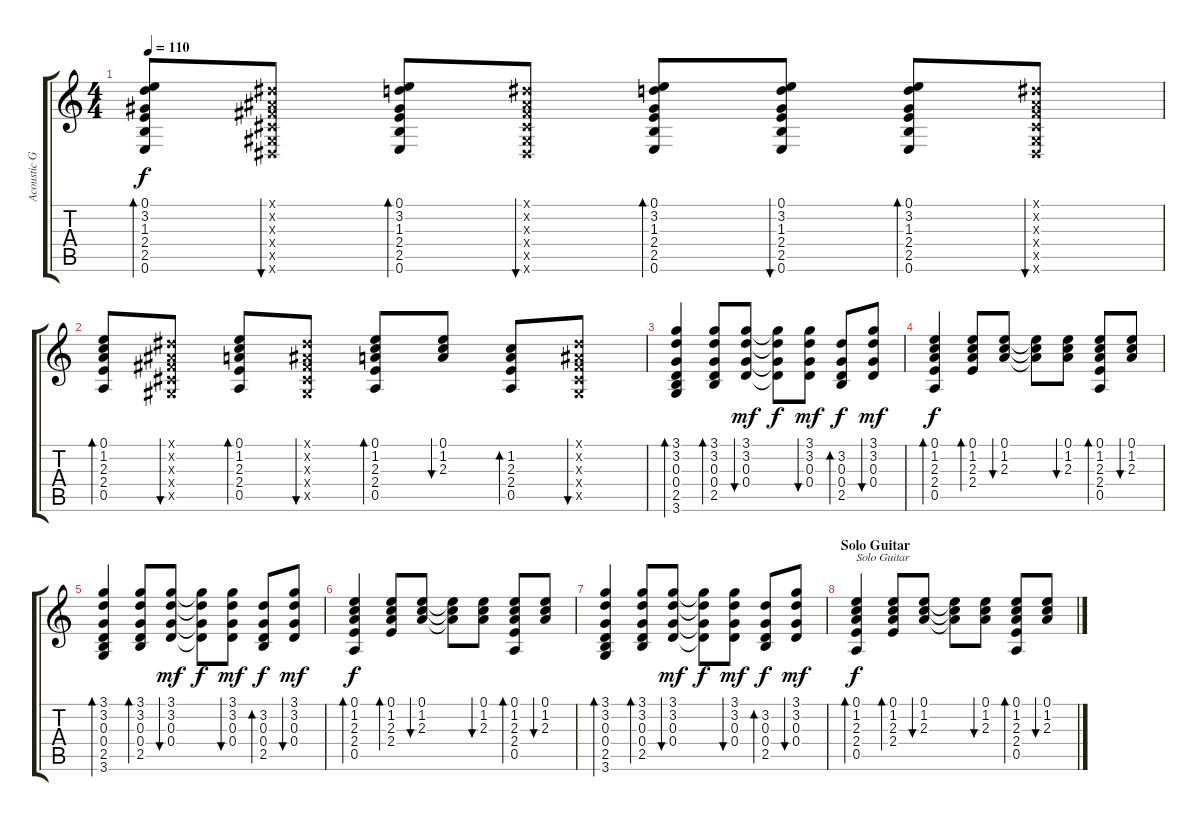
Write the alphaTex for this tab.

\track ("Acoustic Guitar" "Acoustic G") {instrument acousticguitarsteel}
\staff {score tabs}
\tuning (E4 B3 G3 D3 A2 E2) {hide}
\ts (4 4)
\tempo 110
\clef g2
\ks c
(0.1 3.2 1.3 2.4 2.5 0.6).8{bd 30 dy f} (-1.1{x} -1.2{x} -1.3{x} -1.4{x} -1.5{x} -1.6{x}).8{bu 30} (0.1 3.2 1.3 2.4 2.5 0.6).8{bd 30} (-1.1{x} -1.2{x} -1.3{x} -1.4{x} -1.5{x} -1.6{x}).8{bu 30} (0.1 3.2 1.3 2.4 2.5 0.6).8{bd 30} (0.1 3.2 1.3 2.4 2.5 0.6).8{bu 30} (0.1 3.2 1.3 2.4 2.5 0.6).8{bd 30} (-1.1{x} -1.2{x} -1.3{x} -1.4{x} -1.5{x} -1.6{x}).8{bu 30} |
(0.1 1.2 2.3 2.4 0.5).8{bd 30} (-1.1{x} -1.2{x} -1.3{x} -1.4{x} -1.5{x}).8{bu 30} (0.1 1.2 2.3 2.4 0.5).8{bd 30} (-1.1{x} -1.2{x} -1.3{x} -1.4{x} -1.5{x}).8{bu 30} (0.1 1.2 2.3 2.4 0.5).8{bd 30} (0.1 1.2 2.3).8{bu 30} (1.2 2.3 2.4 0.5).8{bd 30} (-1.1{x} -1.2{x} -1.3{x} -1.4{x} -1.5{x}).8{bu 30} |
(3.1 3.2 0.3 0.4 2.5 3.6).4{bd 30} (3.1 3.2 0.3 0.4 2.5).8{bd 30} (3.1 3.2 0.3 0.4).8{bu 30 dy mf} (3.1{t} 3.2{t} 0.3{t} 0.4{t}).8{dy f} (3.1 3.2 0.3 0.4).8{bu 30 dy mf} (3.2 0.3 0.4 2.5).8{bd 30 dy f} (3.1 3.2 0.3 0.4).8{bu 30 dy mf} |
(0.1 1.2 2.3 2.4 0.5).4{bd 30 dy f} (0.1 1.2 2.3 2.4).8{bd 30} (0.1 1.2 2.3).8{bu 30} (0.1{t} 1.2{t} 2.3{t}).8 (0.1 1.2 2.3).8{bu 30} (0.1 1.2 2.3 2.4 0.5).8{bd 30} (0.1 1.2 2.3).8{bu 30} |
(3.1 3.2 0.3 0.4 2.5 3.6).4{bd 30} (3.1 3.2 0.3 0.4 2.5).8{bd 30} (3.1 3.2 0.3 0.4).8{bu 30 dy mf} (3.1{t} 3.2{t} 0.3{t} 0.4{t}).8{dy f} (3.1 3.2 0.3 0.4).8{bu 30 dy mf} (3.2 0.3 0.4 2.5).8{bd 30 dy f} (3.1 3.2 0.3 0.4).8{bu 30 dy mf} |
(0.1 1.2 2.3 2.4 0.5).4{bd 30 dy f} (0.1 1.2 2.3 2.4).8{bd 30} (0.1 1.2 2.3).8{bu 30} (0.1{t} 1.2{t} 2.3{t}).8 (0.1 1.2 2.3).8{bu 30} (0.1 1.2 2.3 2.4 0.5).8{bd 30} (0.1 1.2 2.3).8{bu 30} |
(3.1 3.2 0.3 0.4 2.5 3.6).4{bd 30} (3.1 3.2 0.3 0.4 2.5).8{bd 30} (3.1 3.2 0.3 0.4).8{bu 30 dy mf} (3.1{t} 3.2{t} 0.3{t} 0.4{t}).8{dy f} (3.1 3.2 0.3 0.4).8{bu 30 dy mf} (3.2 0.3 0.4 2.5).8{bd 30 dy f} (3.1 3.2 0.3 0.4).8{bu 30 dy mf} |
\section ("" "Solo Guitar")
(0.1 1.2 2.3 2.4 0.5).4{bd 30 txt "Solo Guitar" dy f} (0.1 1.2 2.3 2.4).8{bd 30} (0.1 1.2 2.3).8{bu 30} (0.1{t} 1.2{t} 2.3{t}).8 (0.1 1.2 2.3).8{bu 30} (0.1 1.2 2.3 2.4 0.5).8{bd 30} (0.1 1.2 2.3).8{bu 30}
